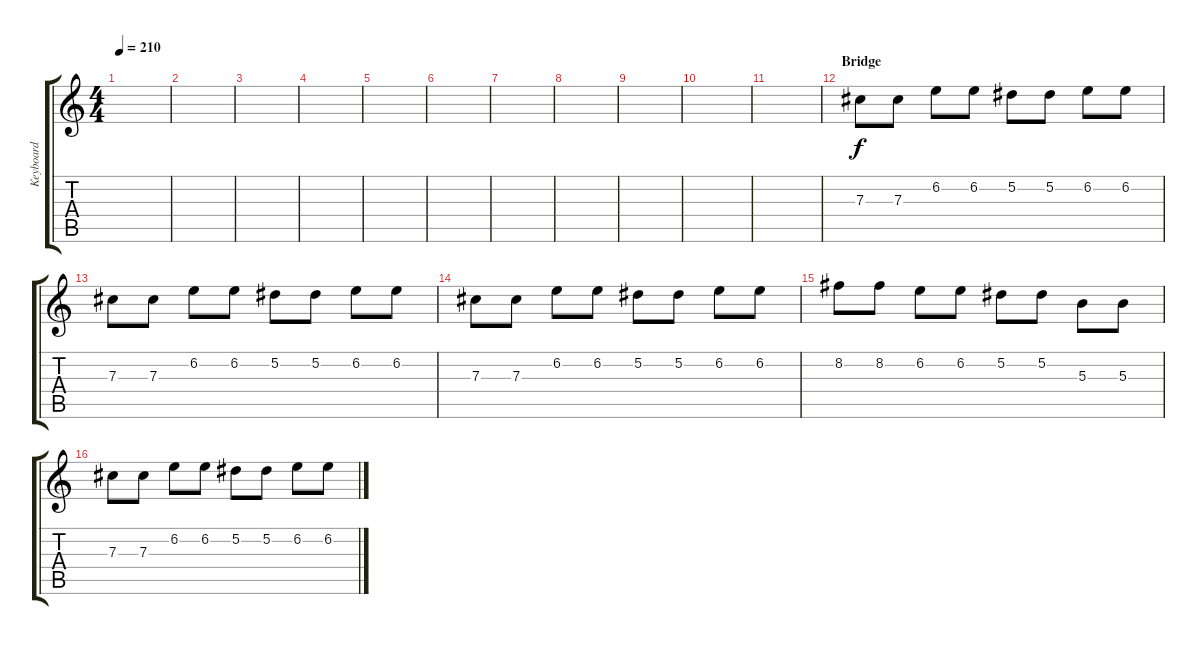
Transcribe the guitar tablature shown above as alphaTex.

\track ("Keyboard" "Keyboard") {instrument orchestrahit}
\staff {score tabs}
\tuning (Eb5 Bb4 Gb4 Db4 Ab3 Eb3) {hide}
\ts (4 4)
\tempo 210
\clef g2
\ks c
|
|
|
|
|
|
|
|
|
|
|
\section ("" "Bridge")
7.3.8{instrument orchestrahit} 7.3.8 6.2.8 6.2.8 5.2.8 5.2.8 6.2.8 6.2.8 |
7.3.8 7.3.8 6.2.8 6.2.8 5.2.8 5.2.8 6.2.8 6.2.8 |
7.3.8 7.3.8 6.2.8 6.2.8 5.2.8 5.2.8 6.2.8 6.2.8 |
8.2.8 8.2.8 6.2.8 6.2.8 5.2.8 5.2.8 5.3.8 5.3.8 |
7.3.8 7.3.8 6.2.8 6.2.8 5.2.8 5.2.8 6.2.8 6.2.8
